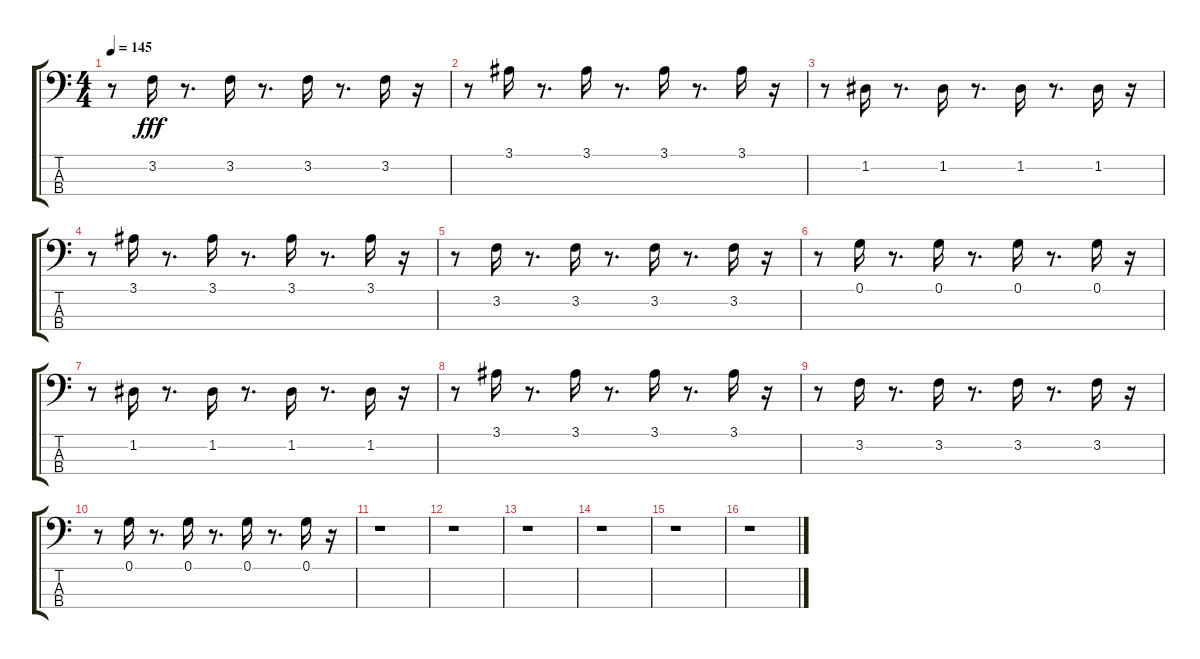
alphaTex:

\track "" {instrument synthbass1}
\staff {score tabs}
\tuning (G2 D2 A1 E1) {hide}
\ts (4 4)
\tempo 145
\clef f4
\ks c
r.8{dy fff} 3.2.16 r.8{d} 3.2.16 r.8{d} 3.2.16 r.8{d} 3.2.16 r.16 |
r.8 3.1.16 r.8{d} 3.1.16 r.8{d} 3.1.16 r.8{d} 3.1.16 r.16 |
r.8 1.2.16 r.8{d} 1.2.16 r.8{d} 1.2.16 r.8{d} 1.2.16 r.16 |
r.8 3.1.16 r.8{d} 3.1.16 r.8{d} 3.1.16 r.8{d} 3.1.16 r.16 |
r.8 3.2.16 r.8{d} 3.2.16 r.8{d} 3.2.16 r.8{d} 3.2.16 r.16 |
r.8 0.1.16 r.8{d} 0.1.16 r.8{d} 0.1.16 r.8{d} 0.1.16 r.16 |
r.8 1.2.16 r.8{d} 1.2.16 r.8{d} 1.2.16 r.8{d} 1.2.16 r.16 |
r.8 3.1.16 r.8{d} 3.1.16 r.8{d} 3.1.16 r.8{d} 3.1.16 r.16 |
r.8 3.2.16 r.8{d} 3.2.16 r.8{d} 3.2.16 r.8{d} 3.2.16 r.16 |
r.8 0.1.16 r.8{d} 0.1.16 r.8{d} 0.1.16 r.8{d} 0.1.16 r.16 |
r.1 |
r.1 |
r.1 |
r.1 |
r.1 |
r.1
